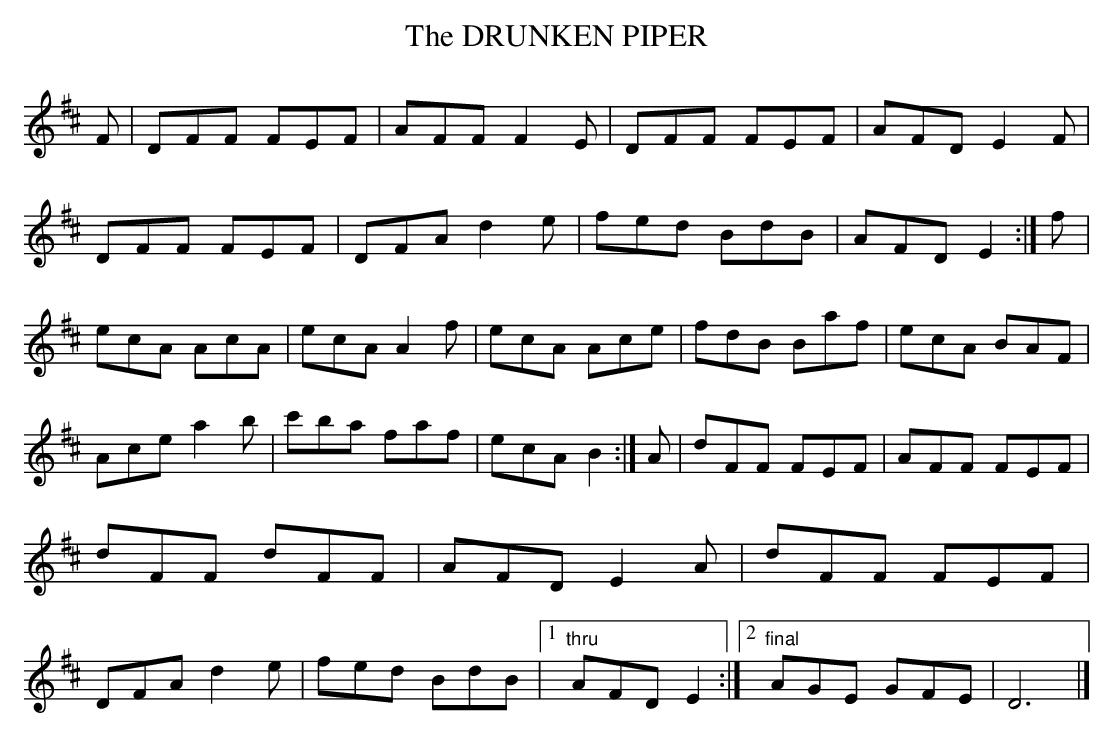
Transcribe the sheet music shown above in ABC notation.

X:1
T:DRUNKEN PIPER, The\
M:6/8\
L:1/8\
K:D\
F|DFF FEF|AFF F2 E|DFF FEF|AFD E2 F|\
DFF FEF|DFA d2 e|fed BdB|AFD E2:|\
f|ecA AcA|ecA A2 f|ecA Ace|fdB Baf|\
ecA BAF|Ace a2b|c'ba faf|ecA B2:|\
A|dFF FEF|AFF FEF|dFF dFF|AFD E2 A|\
dFF FEF|DFA d2 e|fed BdB|1 "thru"AFD E2:|\
[2 "final"AGE GFE|D6|]\
\
\
\
